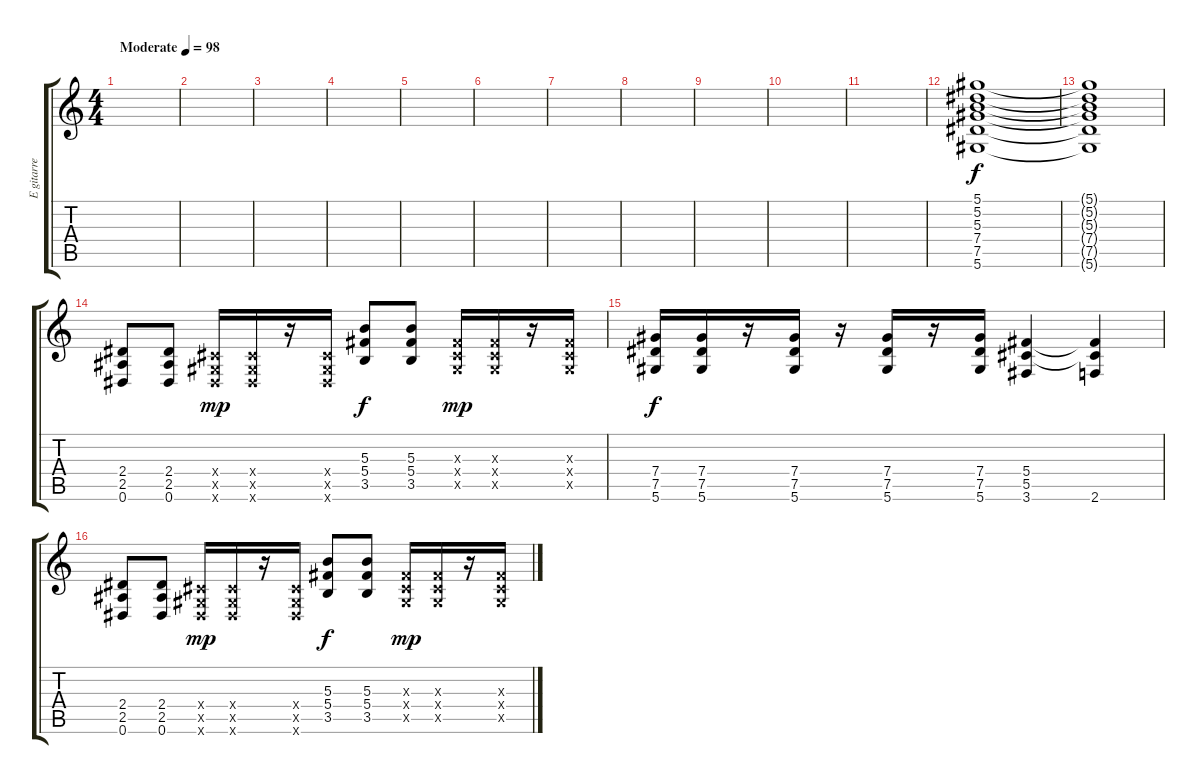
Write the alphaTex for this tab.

\track ("E gitarre Rythm 1" "E gitarre ") {instrument overdrivenguitar}
\staff {score tabs}
\tuning (Eb4 Bb3 Gb3 Db3 Ab2 Eb2) {hide}
\ts (4 4)
\tempo (98 "Moderate")
\clef g2
\ks c
|
|
|
|
|
|
|
|
|
|
|
(5.1 5.2 5.3 7.4 7.5 5.6).1 |
(5.1{t} 5.2{t} 5.3{t} 7.4{t} 7.5{t} 5.6{t}).1 |
(2.4 2.5 0.6).8 (2.4 2.5 0.6).8 (0.4{x} 0.5{x} 0.6{x}).16{dy mp} (0.4{x} 0.5{x} 0.6{x}).16 r.16 (0.4{x} 0.5{x} 0.6{x}).16 (5.3 5.4 3.5).8{dy f} (5.3 5.4 3.5).8 (0.3{x} 0.4{x} 0.5{x}).16{dy mp} (0.3{x} 0.4{x} 0.5{x}).16 r.16 (0.3{x} 0.4{x} 0.5{x}).16 |
(7.4 7.5 5.6).16{dy f} (7.4 7.5 5.6).16 r.16 (7.4 7.5 5.6).16 r.16 (7.4 7.5 5.6).16 r.16 (7.4 7.5 5.6).16 (5.4 5.5 3.6).4 (5.4{t} 5.5{t} 2.6).4 |
(2.4 2.5 0.6).8 (2.4 2.5 0.6).8 (0.4{x} 0.5{x} 0.6{x}).16{dy mp} (0.4{x} 0.5{x} 0.6{x}).16 r.16 (0.4{x} 0.5{x} 0.6{x}).16 (5.3 5.4 3.5).8{dy f} (5.3 5.4 3.5).8 (0.3{x} 0.4{x} 0.5{x}).16{dy mp} (0.3{x} 0.4{x} 0.5{x}).16 r.16 (0.3{x} 0.4{x} 0.5{x}).16
